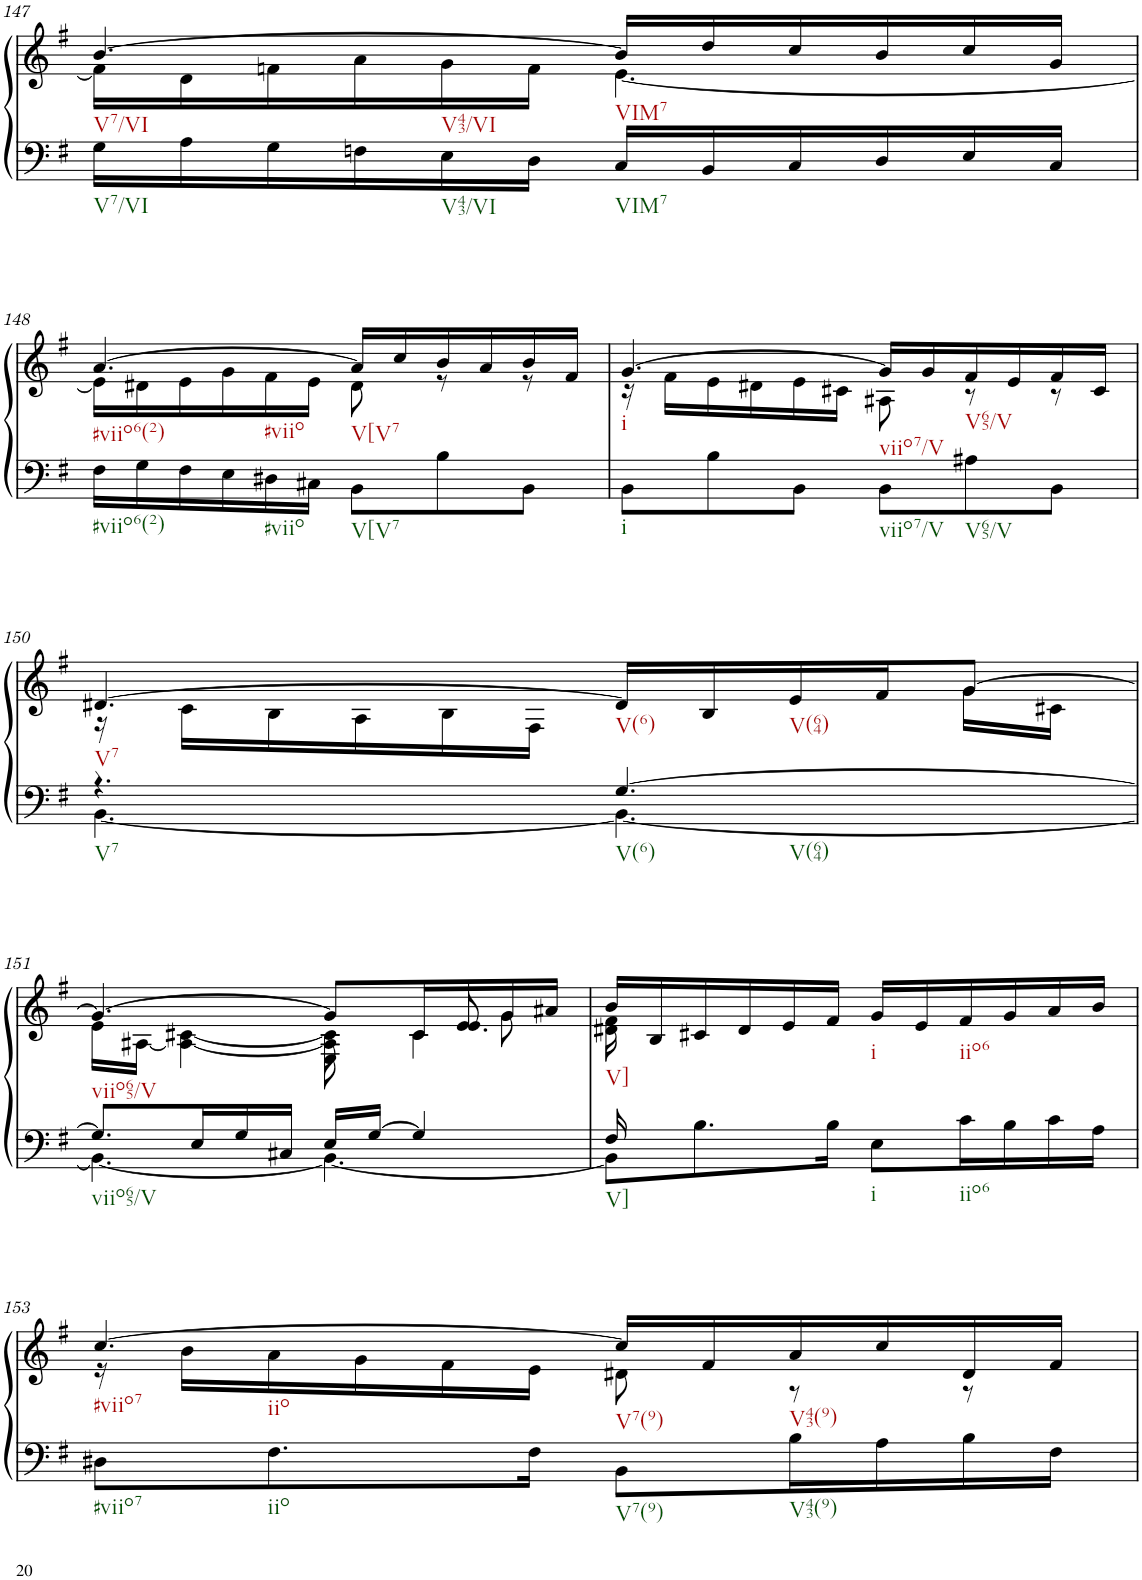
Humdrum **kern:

**kern	**kern
*part1	*part1
*staff2	*staff1
*I"unbenannt9	*
!!LO:PB:g=z
*clefF4	*clefG2
*k[f#]	*k[f#]
*M6/8	*M6/8
=147	=147
*	*^
16G\LL	[4.b/	16f#\LL]
16A\	.	16d\
16G\	.	16fn\
16Fn\	.	16a\
16E\	.	16g\
16D\JJ	.	16f\JJ
16C/LL	16b/LL]	[4.e\
16BB/	16dd/	.
16C/	16cc/	.
16D/	16b/	.
16E/	16cc/	.
16C/JJ	16g/JJ	.
!!LO:LB:g=z	!!
=148	=148	=148
16F#\LL	[4.a/	16e\LL]
16G\	.	16d#X\
16F#\	.	16e\
16E\	.	16g\
16D#X\	.	16f#\
16C#X\JJ	.	16e\JJ
8BB\L	16a/LL]	8d#\
.	16cc/	.
8B\	16b/	8r
.	16a/	.
8BB\J	16b/	8r
.	16f#/JJ	.
=149	=149	=149
8BB\L	[4.g/	16r
.	.	16f#\LL
8B\	.	16e\
.	.	16d#X\
8BB\J	.	16e\
.	.	16c#X\JJ
8BB\L	16g/LL]	8A#X\
.	16g/	.
8A#X\	16f#/	8r
.	16e/	.
8BB\J	16f#/	8r
.	16c#/JJ	.
!!LO:LB:g=z	!!
=150	=150	=150
*^	*	*
4.r	[4.BB\	[4.d#X/	16r
.	.	.	16c\LL
.	.	.	16B\
.	.	.	16A\
.	.	.	16B\
.	.	.	16F#\JJ
[4.G/	4.BB\_	16d#/LL]	4ryy
.	.	16B/	.
.	.	16e/	.
.	.	16f#/J	.
.	.	[8g/J	16g\LL
.	.	.	16c#X\JJ
!!LO:LB:g=z
=151	=151	=151	=151
*	*	*^	*^
8.G/L]	4.BB\_	4.g/_	16e\LL	16ryy	4.ryy
.	.	.	[16A#X\JJ	16ryy@	.
.	.	.	4A#\_ [4c#X\	16ryy@	.
16E/L	.	.	.	16ryy@	.
16G/	.	.	.	16ryy@	.
16C#X/JJ	.	.	.	16ryy@	.
16E/LL	4.BB\_	8g/L]	8A#\] 8c#\]	16ryy@	8E\
[16G/JJ	.	.	.	16ryy@	.
4G/]	.	16c#/L	4c#\	16ryy@	8ryy
.	.	16e/	.	8.e/	.
.	.	16g/	.	.	8g\
.	.	16a#X/JJ	.	.	.
*	*	*	*v	*v	*v
=152	=152	=152	=152
16F#/	8BB\L]	16b/LL	16d#X\ 16f#\
16ryy	.	16B/	2ryy
8ryy	8.B\	16c#X/	.
.	.	16d#/	.
4ryy	.	16e/	.
.	16B\Jk	16f#/JJ	.
.	8E\L	16g/LL	.
.	.	16e/	.
4ryy	16c\L	16f#/	.
.	16B\	16g/	8.ryy
.	16c\	16a/	.
.	16A\JJ	16b/JJ	.
*v	*v	*	*
!!LO:LB:g=z	!!
=153	=153	=153
8D#X\L	[4.cc/	16r
.	.	16b\LL
8.F#\	.	16a\
.	.	16g\
.	.	16f#\
16F#\Jk	.	16e\JJ
8BB\L	16cc/LL]	8d#X\
.	16f#/	.
16B\L	16a/	8r
16A\	16cc/	.
16B\	16d#/	8r
16F#\JJ	16f#/JJ	.
*	*v	*v
=	=
*-	*-
